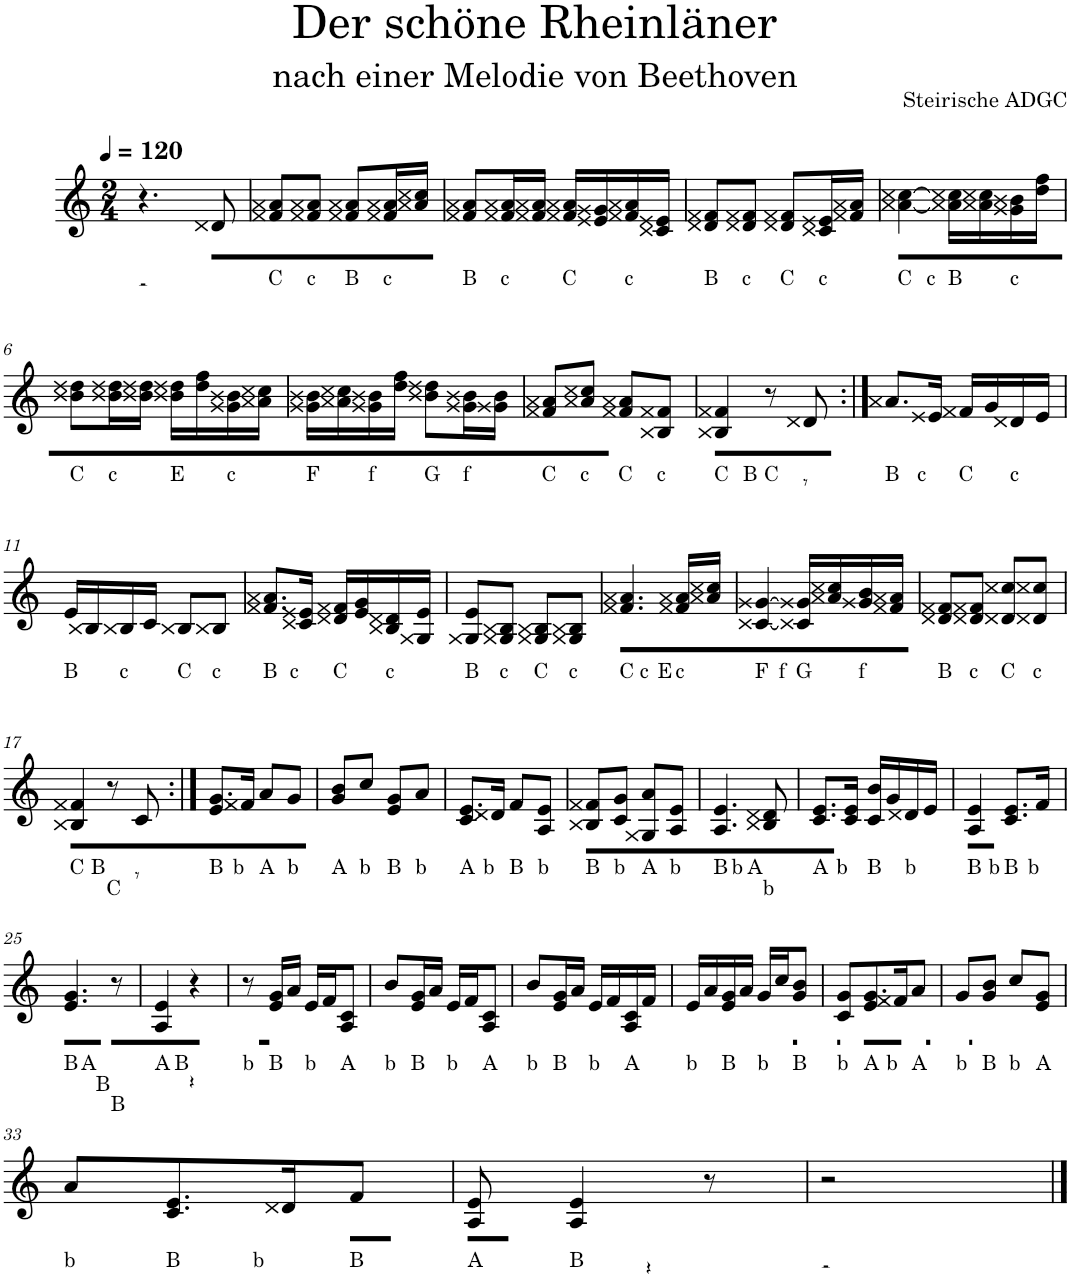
**kern	**kern
*part2	*part1
*staff2	*staff1
*I"Akkordeon	*I"Akkordeon
*stria5	*
*clefF4	*clefG2
*k[]	*k[]
*M2/4	*M2/4
*MM120	*MM120
=1	=1
*	*^
*	*	*^
2r	4.r	2ryy	4.ryy
.	8d/	.	8ryy
=2	=2	=2	=2
!	!LO:TX:b:t=C	!	!
8GG'/L	8f/ 8a/L	8ryy	16ryy
.	.	.	16ryy
!	!LO:TX:b:t=c	!	!
8G'/J	8f/ 8a/J	8ryy	16ryy
.	.	.	16ryy
!	!LO:TX:b:t=B	!	!
8DD'/L	8f/ 8a/L	8ryy	16ryy
.	.	.	16ryy
!	!LO:TX:b:t=c	!	!
8G'/J	16f/ 16a/L	8ryy	16ryy
.	16a/ 16cc/JJ	.	16ryy
=3	=3	=3	=3
!	!LO:TX:b:t=B	!	!
8AA'/L	8f/ 8a/L	8ryy	16ryy
.	.	.	16ryy
!	!LO:TX:b:t=c	!	!
8D'/J	16f/ 16a/L	8ryy	16ryy
.	16f/ 16a/JJ	.	16ryy
!	!LO:TX:b:t=C	!	!
8DD'/L	16f/ 16a/LL	8ryy	16ryy
.	16e/ 16g/	.	16ryy
!	!LO:TX:b:t=c	!	!
8D'/J	16f/ 16a/	8ryy	16ryy
.	16c/ 16e/JJ	.	16ryy
=4	=4	=4	=4
!	!LO:TX:b:t=B	!	!
8AA'/L	8d/ 8f/L	8ryy	16ryy
.	.	.	16ryy
!	!LO:TX:b:t=c	!	!
8D'/J	8d/ 8f/J	8ryy	16ryy
.	.	.	16ryy
!	!LO:TX:b:t=C	!	!
8DD'/L	8d/ 8f/L	8ryy	16ryy
.	.	.	16ryy
!	!LO:TX:b:t=c	!	!
8D'/J	16c/ 16e/L	8ryy	16ryy
.	16f/ 16a/JJ	.	16ryy
=5	=5	=5	=5
!	!LO:TX:b:t=C	!	!
8GG'/L	[4a\ [4cc\	8ryy	16ryy
.	.	.	4ryy
!	!	!LO:TX:b:t=c	!
8G'/J	.	8ryy	.
!	!LO:TX:b:t=B	!	!
8DD'/L	16a\] 16cc\]LL	8ryy	.
.	16a\ 16cc\	.	16ryy
!	!LO:TX:b:t=c	!	!
8G'/J	16g\ 16b\	8ryy	16ryy
.	16dd\ 16ff\JJ	.	16ryy
!!LO:LB:g=z	!!	!!
=6	=6	=6	=6
!	!LO:TX:b:t=C	!	!
8GG'/L	8b\ 8dd\L	8ryy	16ryy
.	.	.	16ryy
!	!LO:TX:b:t=c	!	!
8G'/J	16b\ 16dd\L	8ryy	16ryy
.	16b\ 16dd\JJ	.	16ryy
!	!LO:TX:b:t=E	!	!
8BBB'/L	16b\ 16dd\LL	8ryy	16ryy
.	16dd\ 16ff\	.	16ryy
!	!LO:TX:b:t=c	!	!
8G'/J	16g\ 16b\	8ryy	16ryy
.	16a\ 16cc\JJ	.	16ryy
=7	=7	=7	=7
!	!LO:TX:b:t=F	!	!
8CC'/L	16g\ 16b\LL	8ryy	16ryy
.	16a\ 16cc\	.	16ryy
!	!LO:TX:b:t=f	!	!
8C'/J	16g\ 16b\	8ryy	16ryy
.	16dd\ 16ff\JJ	.	16ryy
!	!LO:TX:b:t=G	!	!
8EE'/L	8b\ 8dd\L	8ryy	16ryy
.	.	.	16ryy
!	!LO:TX:b:t=f	!	!
8C'/J	16g\ 16b\L	8ryy	16ryy
.	16g\ 16b\JJ	.	16ryy
=8	=8	=8	=8
!	!LO:TX:b:t=C	!	!
8GG'/L	8f/ 8a/L	8ryy	16ryy
.	.	.	16ryy
!	!LO:TX:b:t=c	!	!
8G'/J	8a/ 8cc/J	8ryy	16ryy
.	.	.	16ryy
!	!LO:TX:b:t=C	!	!
8DD'/L	8f/ 8a/L	8ryy	16ryy
.	.	.	16ryy
!	!LO:TX:b:t=c	!	!
8D'/J	8B/ 8f/J	8ryy	16ryy
.	.	.	16ryy
=9	=9	=9	=9
!	!LO:TX:b:t=C	!	!
8GG'/L	4B/ 4f/	8ryy	16ryy
.	.	.	8.ryy
!	!	!LO:TX:b:t=B	!
8DD'/J	.	8ryy	.
!	!LO:TX:b:t=C	!	!
8GG'	8r	8ryy	16ryy
.	.	.	16ryy
8r	8d/	8ryy	8ryy
=10:|!	=10:|!	=10:|!	=10:|!
!	!LO:TX:b:t=B	!	!
8AA'/L	8.a/L	8ryy	16ryy
.	.	.	8ryy
!	!	!LO:TX:b:t=c	!
8D'/J	.	8ryy	.
.	16e/Jk	.	16ryy
!	!LO:TX:b:t=C	!	!
8DD'/L	16f/LL	8ryy	16ryy
.	16g/	.	16ryy
!	!LO:TX:b:t=c	!	!
8D'/J	16d/	8ryy	16ryy
.	16e/JJ	.	16ryy
!!LO:LB:g=z	!!	!!
=11	=11	=11	=11
!	!LO:TX:b:t=B	!	!
8AA'/L	16e/LL	8ryy	16ryy
.	16B/	.	16ryy
!	!LO:TX:b:t=c	!	!
8D'/J	16B/	8ryy	16ryy
.	16c/JJ	.	16ryy
!	!LO:TX:b:t=C	!	!
8DD'/L	8B/L	8ryy	16ryy
.	.	.	16ryy
!	!LO:TX:b:t=c	!	!
8D'/J	8B/J	8ryy	16ryy
.	.	.	16ryy
=12	=12	=12	=12
!	!LO:TX:b:t=B	!	!
8AA'/L	8.f/ 8.a/L	8ryy	16ryy
.	.	.	8ryy
!	!	!LO:TX:b:t=c	!
8D'/J	.	8ryy	.
.	16c/ 16e/Jk	.	16ryy
!	!LO:TX:b:t=C	!	!
8DD'/L	16d/ 16f/LL	8ryy	16ryy
.	16e/ 16g/	.	16ryy
!	!LO:TX:b:t=c	!	!
8D'/J	16B/ 16d/	8ryy	16ryy
.	16G/ 16e/JJ	.	16ryy
=13	=13	=13	=13
!	!LO:TX:b:t=B	!	!
8AA'/L	8G/ 8e/L	8ryy	16ryy
.	.	.	16ryy
!	!LO:TX:b:t=c	!	!
8D'/J	8G/ 8B/J	8ryy	16ryy
.	.	.	16ryy
!	!LO:TX:b:t=C	!	!
8DD'/L	8G/ 8B/L	8ryy	16ryy
.	.	.	16ryy
!	!LO:TX:b:t=c	!	!
8D'/J	8G/ 8B/J	8ryy	16ryy
.	.	.	16ryy
=14	=14	=14	=14
!	!LO:TX:b:t=C	!	!
8GG'/L	4.f/ 4.a/	8ryy	16ryy
.	.	.	16ryy
!	!	!LO:TX:b:t=c	!
8G'/J	.	8ryy	4ryy
!	!	!LO:TX:b:t=E	!
8BBB'/L	.	8ryy	.
!	!LO:TX:b:t=c	!	!
8G'/J	16f/ 16a/LL	8ryy	16ryy
.	16a/ 16cc/JJ	.	16ryy
=15	=15	=15	=15
!	!LO:TX:b:t=F	!	!
8CC'/L	[4c/ [4g/	8ryy	16ryy
.	.	.	4ryy
!	!	!LO:TX:b:t=f	!
8C'/J	.	8ryy	.
!	!LO:TX:b:t=G	!	!
8EE'/L	16c/] 16g/]LL	8ryy	.
.	16a/ 16cc/	.	16ryy
!	!LO:TX:b:t=f	!	!
8C'/J	16g/ 16b/	8ryy	16ryy
.	16f/ 16a/JJ	.	16ryy
=16	=16	=16	=16
!	!LO:TX:b:t=B	!	!
8AA'/L	8d/ 8f/L	8ryy	16ryy
.	.	.	16ryy
!	!LO:TX:b:t=c	!	!
8D'/J	8d/ 8f/J	8ryy	16ryy
.	.	.	16ryy
!	!LO:TX:b:t=C	!	!
8DD'/L	8d/ 8cc/L	8ryy	16ryy
.	.	.	16ryy
!	!LO:TX:b:t=c	!	!
8D'/J	8d/ 8cc/J	8ryy	16ryy
.	.	.	16ryy
!!LO:LB:g=z	!!	!!
=17	=17	=17	=17
!	!LO:TX:b:t=C	!	!
8GG'/L	4B/ 4f/	8ryy	16ryy
.	.	.	8.ryy
!	!	!LO:TX:b:t=B	!
8DD'/J	.	8ryy	.
!	!LO:TX:b:t=C	!	!
8GG'	8r	8ryy	16ryy
.	.	.	16ryy
8r	8c/	8ryy	8ryy
=18:|!	=18:|!	=18:|!	=18:|!
!	!LO:TX:b:t=B	!	!
8DD'/L	8.e/ 8.g/L	8ryy	16ryy
.	.	.	8ryy
!	!	!LO:TX:b:t=b	!
8D'/J	.	8ryy	.
.	16f/Jk	.	16ryy
!	!LO:TX:b:t=A	!	!
8AA'/L	8a/L	8ryy	16ryy
.	.	.	16ryy
!	!LO:TX:b:t=b	!	!
8D'/J	8g/J	8ryy	16ryy
.	.	.	16ryy
=19	=19	=19	=19
!	!LO:TX:b:t=A	!	!
8EE'/L	8g/ 8b/L	8ryy	16ryy
.	.	.	16ryy
!	!LO:TX:b:t=b	!	!
8A'/J	8cc/J	8ryy	16ryy
.	.	.	16ryy
!	!LO:TX:b:t=B	!	!
8AA'\L	8e/ 8g/L	8ryy	16ryy
.	.	.	16ryy
!	!LO:TX:b:t=b	!	!
8A'\J	8a/J	8ryy	16ryy
.	.	.	16ryy
=20	=20	=20	=20
!	!LO:TX:b:t=A	!	!
8EE'/L	8.c/ 8.e/L	8ryy	16ryy
.	.	.	8ryy
!	!	!LO:TX:b:t=b	!
8A'/J	.	8ryy	.
.	16d/Jk	.	16ryy
!	!LO:TX:b:t=B	!	!
8AA'\L	8f/L	8ryy	16ryy
.	.	.	16ryy
!	!LO:TX:b:t=b	!	!
8A'\J	8A/ 8e/J	8ryy	16ryy
.	.	.	16ryy
=21	=21	=21	=21
!	!LO:TX:b:t=B	!	!
8DD'/L	8B/ 8f/L	8ryy	16ryy
.	.	.	16ryy
!	!LO:TX:b:t=b	!	!
8D'/J	8c/ 8g/J	8ryy	16ryy
.	.	.	16ryy
!	!LO:TX:b:t=A	!	!
8AA'/L	8G/ 8a/L	8ryy	16ryy
.	.	.	16ryy
!	!LO:TX:b:t=b	!	!
8D'/J	8A/ 8e/J	8ryy	16ryy
.	.	.	16ryy
=22	=22	=22	=22
!	!LO:TX:b:t=B	!	!
8DD'/L	4.A/ 4.e/	8ryy	16ryy
.	.	.	16ryy
!	!	!LO:TX:b:t=b	!
8D'/J	.	8ryy	4ryy
!	!	!LO:TX:b:t=A	!
8AA'/L	.	8ryy	.
!	!LO:TX:b:t=b	!	!
8D'/J	8B/ 8d/	8ryy	16ryy
.	.	.	16ryy
=23	=23	=23	=23
!	!LO:TX:b:t=A	!	!
8AA'/L	8.c/ 8.e/L	8ryy	16ryy
.	.	.	8ryy
!	!	!LO:TX:b:t=b	!
8D'/J	.	8ryy	.
.	16c/ 16e/Jk	.	16ryy
!	!LO:TX:b:t=B	!	!
8AA'\L	16c/ 16b/LL	8ryy	16ryy
.	16g/	.	16ryy
!	!LO:TX:b:t=b	!	!
8A'\J	16d/	8ryy	16ryy
.	16e/JJ	.	16ryy
=24	=24	=24	=24
!	!LO:TX:b:t=B	!	!
8DD'/L	4A/ 4e/	8ryy	16ryy
.	.	.	8.ryy
!	!	!LO:TX:b:t=b	!
8D'/J	.	8ryy	.
!	!LO:TX:b:t=B	!	!
8AA'\L	8.c/ 8.e/L	8ryy	16ryy
.	.	.	8ryy
!	!	!LO:TX:b:t=b	!
8A'\J	.	8ryy	.
.	16f/Jk	.	16ryy
!!LO:LB:g=z	!!	!!
=25	=25	=25	=25
!	!LO:TX:b:t=B	!	!
8DD'/L	4.e/ 4.g/	8ryy	16ryy
.	.	.	16ryy
!	!	!LO:TX:b:t=A	!
8EE'/J	.	8ryy	4ryy
!	!	!LO:TX:b:t=B	!
8AA'/L	.	8ryy	.
!	!LO:TX:b:t=B	!	!
8DD'/J	8r	8ryy	16ryy
.	.	.	16ryy
=26	=26	=26	=26
!	!LO:TX:b:t=A	!	!
8AA'/L	4A/ 4e/	8ryy	16ryy
.	.	.	8.ryy
!	!	!LO:TX:b:t=B	!
8DD'/J	.	8ryy	.
4r	4r	4ryy	8ryy
.	.	.	16ryy
.	.	.	16ryy
=27	=27	=27	=27
!	!LO:TX:b:t=b	!	!
8A'\L	8r	8ryy	16ryy
.	.	.	16ryy
!	!LO:TX:b:t=B	!	!
8AA'\J	16e/ 16g/LL	8ryy	16ryy
.	16a/JJ	.	16ryy
!	!LO:TX:b:t=b	!	!
8A'/L	16e/LL	8ryy	16ryy
.	16f/J	.	16ryy
!	!LO:TX:b:t=A	!	!
8EE'/J	8A/ 8c/J	8ryy	16ryy
.	.	.	16ryy
=28	=28	=28	=28
!	!LO:TX:b:t=b	!	!
8A'\L	8b/L	8ryy	16ryy
.	.	.	16ryy
!	!LO:TX:b:t=B	!	!
8AA'\J	16e/ 16g/L	8ryy	16ryy
.	16a/JJ	.	16ryy
!	!LO:TX:b:t=b	!	!
8A'/L	16e/LL	8ryy	16ryy
.	16f/J	.	16ryy
!	!LO:TX:b:t=A	!	!
8EE'/J	8A/ 8c/J	8ryy	16ryy
.	.	.	16ryy
=29	=29	=29	=29
!	!LO:TX:b:t=b	!	!
8A'\L	8b/L	8ryy	16ryy
.	.	.	16ryy
!	!LO:TX:b:t=B	!	!
8AA'\J	16e/ 16g/L	8ryy	16ryy
.	16a/JJ	.	16ryy
!	!LO:TX:b:t=b	!	!
8A'/L	16e/LL	8ryy	16ryy
.	16f/	.	16ryy
!	!LO:TX:b:t=A	!	!
8EE'/J	16A/ 16c/	8ryy	16ryy
.	16f/JJ	.	16ryy
=30	=30	=30	=30
!	!LO:TX:b:t=b	!	!
8A'\L	16e/LL	8ryy	16ryy
.	16a/	.	16ryy
!	!LO:TX:b:t=B	!	!
8AA'\J	16e/ 16g/	8ryy	16ryy
.	16a/JJ	.	16ryy
!	!LO:TX:b:t=b	!	!
8A'/L	16g/LL	8ryy	16ryy
.	16cc/J	.	16ryy
!	!LO:TX:b:t=B	!	!
8DD'/J	8g/ 8b/J	8ryy	16ryy
.	.	.	16ryy
=31	=31	=31	=31
!	!LO:TX:b:t=b	!	!
8D'/L	8c/ 8g/L	8ryy	16ryy
.	.	.	16ryy
!	!LO:TX:b:t=A	!	!
8AA'/J	8.e/ 8.g/	8ryy	16ryy
.	.	.	8ryy
!	!	!LO:TX:b:t=b	!
8D'/L	.	8ryy	.
.	16f/K	.	16ryy
!	!LO:TX:b:t=A	!	!
8EE'/J	8a/J	8ryy	16ryy
.	.	.	16ryy
=32	=32	=32	=32
!	!LO:TX:b:t=b	!	!
8A'\L	8g/L	8ryy	16ryy
.	.	.	16ryy
!	!LO:TX:b:t=B	!	!
8AA'\J	8g/ 8b/J	8ryy	16ryy
.	.	.	16ryy
!	!LO:TX:b:t=b	!	!
8A'/L	8cc/L	8ryy	16ryy
.	.	.	16ryy
!	!LO:TX:b:t=A	!	!
8EE'/J	8e/ 8g/J	8ryy	16ryy
.	.	.	16ryy
!!LO:LB:g=z	!!	!!
=33	=33	=33	=33
!	!LO:TX:b:t=b	!	!
8A'\L	8a/L	8ryy	16ryy
.	.	.	16ryy
!	!LO:TX:b:t=B	!	!
8AA'\J	8.c/ 8.e/	8ryy	16ryy
.	.	.	8ryy
!	!	!LO:TX:b:t=b	!
8A'/L	.	8ryy	.
.	16d/K	.	16ryy
!	!LO:TX:b:t=B	!	!
8DD'/J	8f/J	8ryy	16ryy
.	.	.	16ryy
=34	=34	=34	=34
!	!LO:TX:b:t=A	!	!
8AA'/L	8A/ 8e/	8ryy	16ryy
.	.	.	16ryy
!	!LO:TX:b:t=B	!	!
8DD'/J	4A/ 4e/	8ryy	16ryy
.	.	.	8.ryy
4r	.	4ryy	.
.	8r	.	8ryy
=35	=35	=35	=35
2r	2r	2ryy	2ryy
*	*v	*v	*v
==	==
*-	*-
